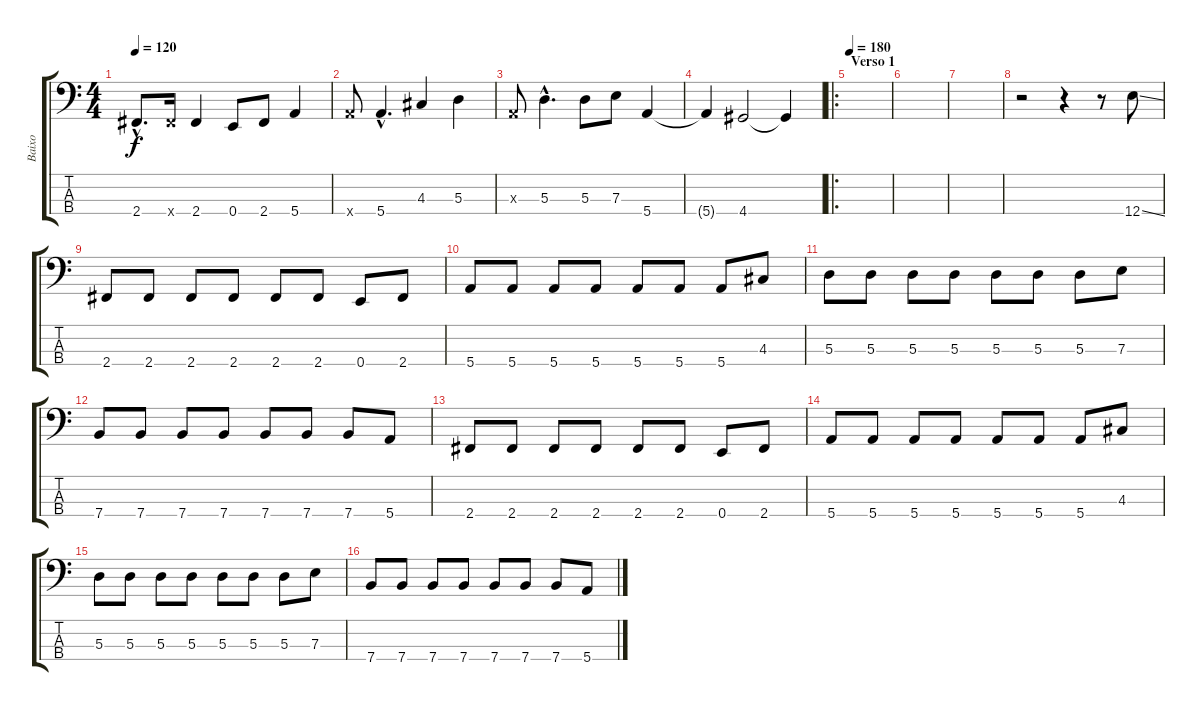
\track ("Baixo" "Baixo") {instrument electricbasspick}
\staff {score tabs}
\tuning (G2 D2 A1 E1) {hide}
\ts (4 4)
\tempo 120
\clef f4
\ks c
2.4{hac}.8{d dy f instrument electricbasspick} 2.4{x}.16 2.4.4 0.4.8 2.4.8 5.4.4 |
5.4{x}.8 5.4{hac}.4{d} 4.3.4 5.3.4 |
0.3{x}.8 5.3{hac}.4{d} 5.3.8 7.3.8 5.4.4 |
5.4{t}.4 4.4.2 4.4{t}.4 |
\ro
\section ("" "Verso 1")
\tempo 180
|
|
|
r.2 r.4 r.8 12.4{ss}.8 |
2.4.8 2.4.8 2.4.8 2.4.8 2.4.8 2.4.8 0.4.8 2.4.8 |
5.4.8 5.4.8 5.4.8 5.4.8 5.4.8 5.4.8 5.4.8 4.3.8 |
5.3.8 5.3.8 5.3.8 5.3.8 5.3.8 5.3.8 5.3.8 7.3.8 |
7.4.8 7.4.8 7.4.8 7.4.8 7.4.8 7.4.8 7.4.8 5.4.8 |
2.4.8 2.4.8 2.4.8 2.4.8 2.4.8 2.4.8 0.4.8 2.4.8 |
5.4.8 5.4.8 5.4.8 5.4.8 5.4.8 5.4.8 5.4.8 4.3.8 |
5.3.8 5.3.8 5.3.8 5.3.8 5.3.8 5.3.8 5.3.8 7.3.8 |
7.4.8 7.4.8 7.4.8 7.4.8 7.4.8 7.4.8 7.4.8 5.4.8
